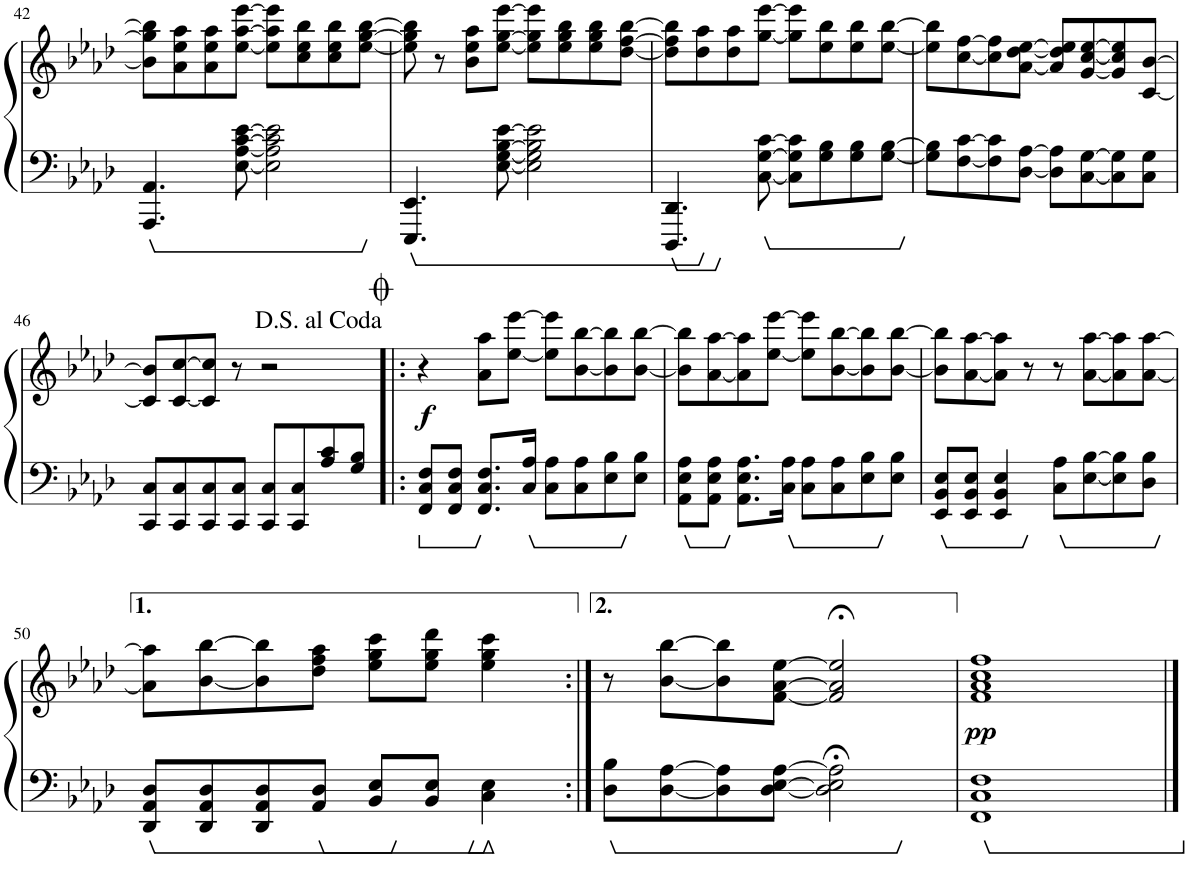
**kern	**kern	**dynam
*part1	*part1	*part1
*staff2	*staff1	*staff1/2
*I"Piano	*	*
*I'Pno.	*	*
!!LO:PB:g=z
*clefF4	*clefG2	*
*k[b-e-a-d-]	*k[b-e-a-d-]	*
*M4/4	*M4/4	*
=42	=42	=42
4.AAA-/ 4.AA-/	8b-\] 8gg\] 8bb-\]L	.
.	8a-\ 8ee-\ 8aa-\	.
.	8a-\ 8ee-\ 8aa-\	.
[8E-\ [8A-\ [8c\ [8e-\	[8ee-\ [8aa-\ [8eee-\J	.
2E-\] 2A-\] 2c\] 2e-\]	8ee-\] 8aa-\] 8eee-\]L	.
.	8cc\ 8ee-\ 8bb-\	.
.	8cc\ 8ee-\ 8bb-\	.
.	[8ee-\ [8gg\ [8bb-\J	.
=43	=43	=43
4.EEE-/ 4.EE-/	8ee-\] 8gg\] 8bb-\]	.
.	8r	.
.	8b-\ 8ee-\ 8aa-\L	.
[8E-\ [8G\ [8B-\ [8e-\	[8ee-\ [8gg\ [8eee-\J	.
2E-\] 2G\] 2B-\] 2e-\]	8ee-\] 8gg\] 8eee-\]L	.
.	8ee-\ 8gg\ 8bb-\	.
.	8ee-\ 8gg\ 8bb-\	.
.	[8dd-\ [8ff\ [8bb-\J	.
=44	=44	=44
4.DDD-/ 4.DD-/	8dd-\] 8ff\] 8bb-\]L	.
.	8dd-\ 8aa-\	.
.	8dd-\ 8aa-\	.
[8C\ [8G\ [8c\	[8gg\ [8eee-\J	.
8C\] 8G\] 8c\]L	8gg\] 8eee-\]L	.
8G\ 8B-\	8ee-\ 8bb-\	.
8G\ 8B-\	8ee-\ 8bb-\	.
[8G\ [8B-\J	[8ee-\ [8bb-\J	.
=45	=45	=45
8G\] 8B-\]L	8ee-\] 8bb-\]L	.
[8F\ [8c\	[8cc\ [8ff\	.
8F\] 8c\]	8cc\] 8ff\]	.
[8D-\ [8A-\J	[8a-\ [8dd-\ [8ee-\J	.
8D-\] 8A-\]L	8a-/] 8dd-/] 8ee-/]L	.
[8C\ [8G\	[8g/ [8cc/ [8ee-/	.
8C\] 8G\]	8g/] 8cc/] 8ee-/]	.
8C\ 8G\J	[8c/ [8b-/J	.
!!LO:LB:g=z
=46	=46	=46
8CC/ 8C/L	8c/] 8b-/]L	.
8CC/ 8C/	[8c/ [8cc/	.
8CC/ 8C/	8c/] 8cc/]J	.
8CC/ 8C/J	8r	.
8CC/ 8C/L	2r	.
8CC/ 8C/	.	.
8A-/ 8c/	.	.
8G/ 8B-/J	.	.
=47!|:	=47!|:	=47!|:
!	!	!LO:DY:b
8FF/ 8C/ 8F/L	4r	f
8FF/ 8C/ 8F/J	.	.
8.FF/ 8.C/ 8.F/L	8a-\ 8aa-\L	.
.	[8ee-\ [8eee-\J	.
16C/ 16A-/Jk	.	.
8C\ 8A-\L	8ee-\] 8eee-\]L	.
8C\ 8A-\	[8b-\ [8bb-\	.
8E-\ 8B-\	8b-\] 8bb-\]	.
8E-\ 8B-\J	[8b-\ [8bb-\J	.
=48	=48	=48
8AA-\ 8E-\ 8A-\L	8b-\] 8bb-\]L	.
8AA-\ 8E-\ 8A-\J	[8a-\ [8aa-\	.
8.AA-\ 8.E-\ 8.A-\L	8a-\] 8aa-\]	.
.	[8ee-\ [8eee-\J	.
16C\ 16A-\Jk	.	.
8C\ 8A-\L	8ee-\] 8eee-\]L	.
8C\ 8A-\	[8b-\ [8bb-\	.
8E-\ 8B-\	8b-\] 8bb-\]	.
8E-\ 8B-\J	[8b-\ [8bb-\J	.
=49	=49	=49
8EE-/ 8BB-/ 8E-/L	8b-\] 8bb-\]L	.
8EE-/ 8BB-/ 8E-/J	[8a-\ [8aa-\	.
4EE-/ 4BB-/ 4E-/	8a-\] 8aa-\]J	.
.	8r	.
8C\ 8A-\L	8r	.
[8E-\ [8B-\	[8a-\ [8aa-\L	.
8E-\] 8B-\]	8a-\] 8aa-\]	.
8D-\ 8B-\J	[8a-\ [8aa-\J	.
!!LO:LB:g=z
=50	=50	=50
8DD-/ 8AA-/ 8D-/L	8a-\] 8aa-\]L	.
8DD-/ 8AA-/ 8D-/	[8b-\ [8bb-\	.
8DD-/ 8AA-/ 8D-/	8b-\] 8bb-\]	.
8AA-/ 8D-/J	8dd-\ 8ff\ 8aa-\J	.
8BB-/ 8E-/L	8ee-\ 8gg\ 8ccc\L	.
8BB-/ 8E-/J	8ee-\ 8gg\ 8ddd-\J	.
4C\ 4E-\	4ee-\ 4gg\ 4ccc\	.
=51:|!	=51:|!	=51:|!
8D-\ 8B-\L	8r	.
[8D-\ [8A-\	[8b-\ [8bb-\L	.
8D-\] 8A-\]	8b-\] 8bb-\]	.
[8D-\ [8E-\ [8A-\J	[8f\ [8a-\ [8ee-\J	.
2D-\];< 2E-\];< 2A-\];<	2f/];< 2a-/];< 2ee-/];<	.
=52	=52	=52
!	!	!LO:DY:b
1FF 1C 1F	1f 1a- 1cc 1ff	pp
==	==	==
*-	*-	*-
